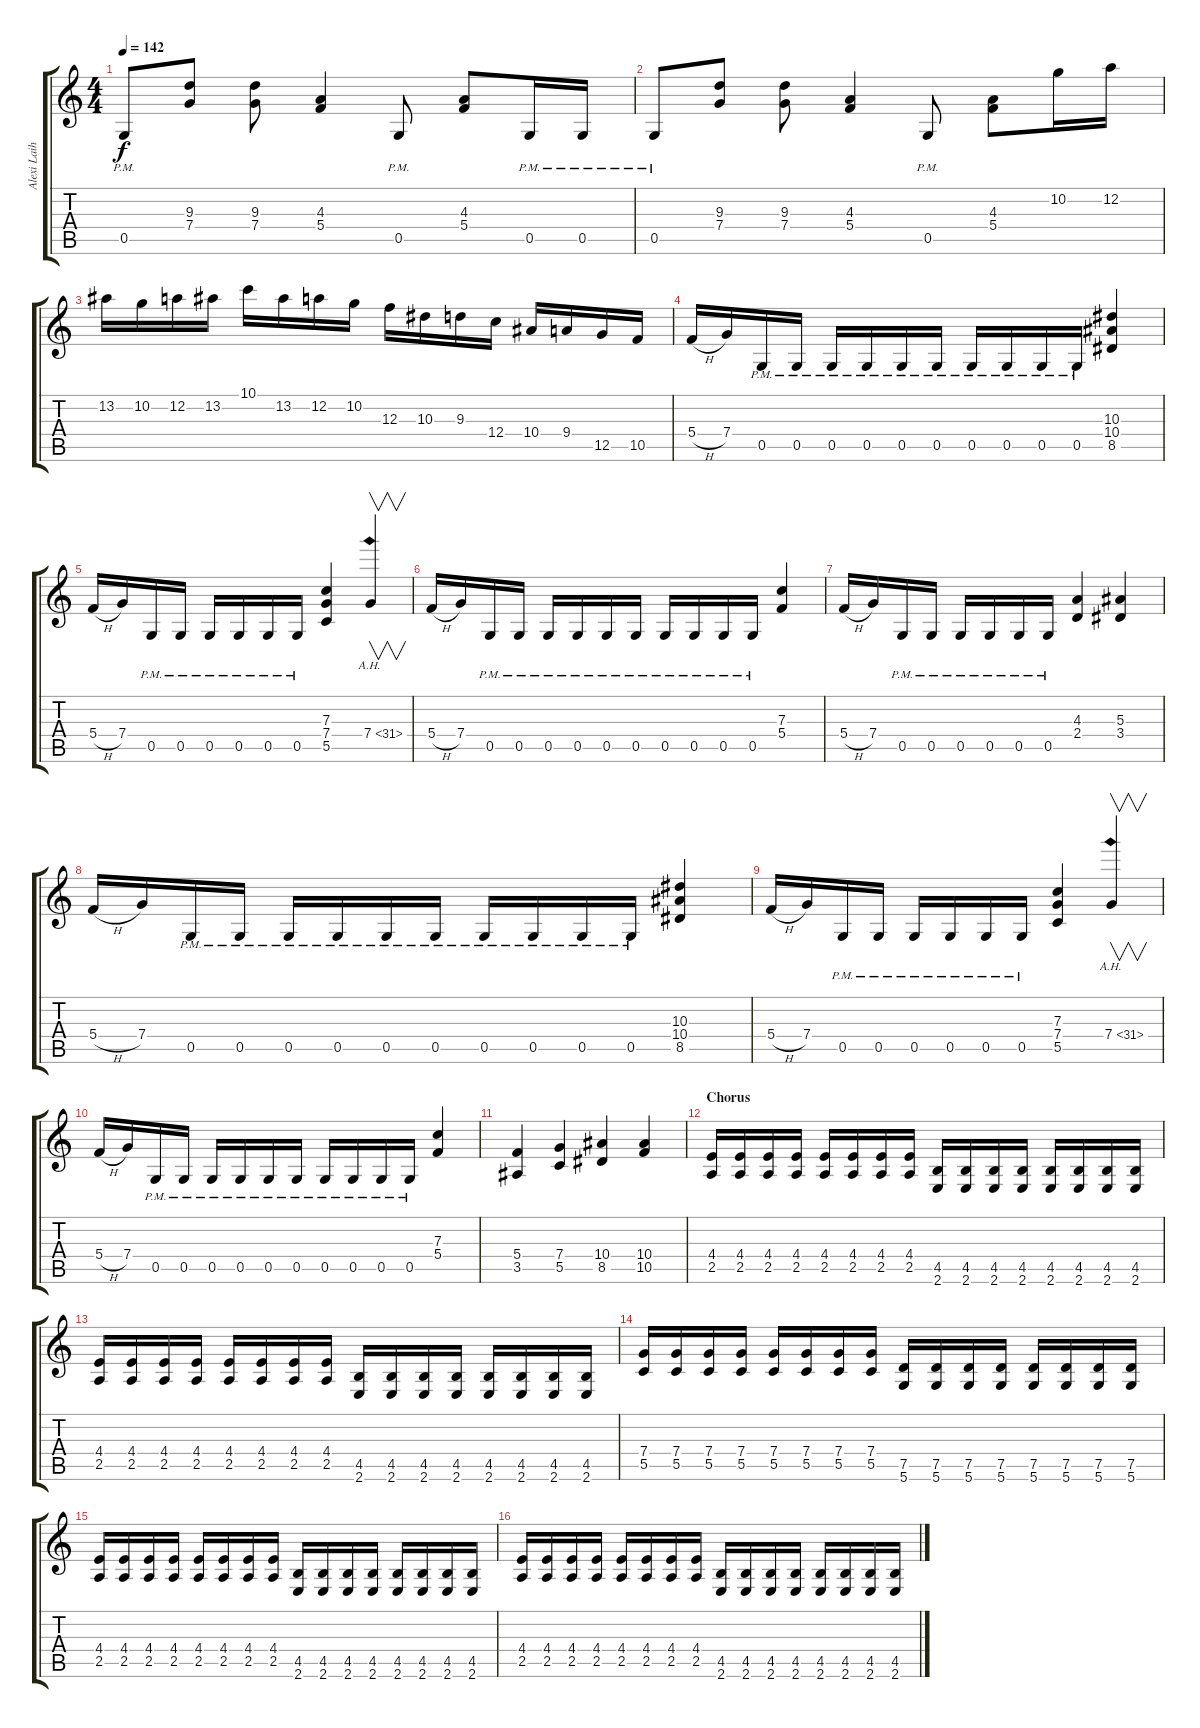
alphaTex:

\track ("Alexi Laiho" "Alexi Laih") {instrument distortionguitar}
\staff {score tabs}
\tuning (D4 A3 F3 C3 G2 D2) {hide}
\ts (4 4)
\tempo 142
\clef g2
\ks c
0.5{pm}.8{dy f} (9.3 7.4).8 (9.3 7.4).8 (4.3 5.4).4 0.5{pm}.8 (4.3 5.4).8 0.5{pm}.16 0.5{pm}.16 |
0.5{pm}.8 (9.3 7.4).8 (9.3 7.4).8 (4.3 5.4).4 0.5{pm}.8 (4.3 5.4).8 10.2.16 12.2.16 |
13.2.16 10.2.16 12.2.16 13.2.16 10.1.16 13.2.16 12.2.16 10.2.16 12.3.16 10.3.16 9.3.16 12.4.16 10.4.16 9.4.16 12.5.16 10.5.16 |
5.4{h}.16 7.4.16 0.5{pm}.16 0.5{pm}.16 0.5{pm}.16 0.5{pm}.16 0.5{pm}.16 0.5{pm}.16 0.5{pm}.16 0.5{pm}.16 0.5{pm}.16 0.5{pm}.16 (10.3 10.4 8.5).4 |
5.4{h}.16 7.4.16 0.5{pm}.16 0.5{pm}.16 0.5{pm}.16 0.5{pm}.16 0.5{pm}.16 0.5{pm}.16 (7.3 7.4 5.5).4 7.4{ah 24}.4{v} |
5.4{h}.16 7.4.16 0.5{pm}.16 0.5{pm}.16 0.5{pm}.16 0.5{pm}.16 0.5{pm}.16 0.5{pm}.16 0.5{pm}.16 0.5{pm}.16 0.5{pm}.16 0.5{pm}.16 (7.3 5.4).4 |
5.4{h}.16 7.4.16 0.5{pm}.16 0.5{pm}.16 0.5{pm}.16 0.5{pm}.16 0.5{pm}.16 0.5{pm}.16 (4.3 2.4).4 (5.3 3.4).4 |
5.4{h}.16 7.4.16 0.5{pm}.16 0.5{pm}.16 0.5{pm}.16 0.5{pm}.16 0.5{pm}.16 0.5{pm}.16 0.5{pm}.16 0.5{pm}.16 0.5{pm}.16 0.5{pm}.16 (10.3 10.4 8.5).4 |
5.4{h}.16 7.4.16 0.5{pm}.16 0.5{pm}.16 0.5{pm}.16 0.5{pm}.16 0.5{pm}.16 0.5{pm}.16 (7.3 7.4 5.5).4 7.4{ah 24}.4{v} |
5.4{h}.16 7.4.16 0.5{pm}.16 0.5{pm}.16 0.5{pm}.16 0.5{pm}.16 0.5{pm}.16 0.5{pm}.16 0.5{pm}.16 0.5{pm}.16 0.5{pm}.16 0.5{pm}.16 (7.3 5.4).4 |
(5.4 3.5).4 (7.4 5.5).4 (10.4 8.5).4 (10.4 10.5).4 |
\section ("" "Chorus")
(4.4 2.5).16 (4.4 2.5).16 (4.4 2.5).16 (4.4 2.5).16 (4.4 2.5).16 (4.4 2.5).16 (4.4 2.5).16 (4.4 2.5).16 (4.5 2.6).16 (4.5 2.6).16 (4.5 2.6).16 (4.5 2.6).16 (4.5 2.6).16 (4.5 2.6).16 (4.5 2.6).16 (4.5 2.6).16 |
(4.4 2.5).16 (4.4 2.5).16 (4.4 2.5).16 (4.4 2.5).16 (4.4 2.5).16 (4.4 2.5).16 (4.4 2.5).16 (4.4 2.5).16 (4.5 2.6).16 (4.5 2.6).16 (4.5 2.6).16 (4.5 2.6).16 (4.5 2.6).16 (4.5 2.6).16 (4.5 2.6).16 (4.5 2.6).16 |
(7.4 5.5).16 (7.4 5.5).16 (7.4 5.5).16 (7.4 5.5).16 (7.4 5.5).16 (7.4 5.5).16 (7.4 5.5).16 (7.4 5.5).16 (7.5 5.6).16 (7.5 5.6).16 (7.5 5.6).16 (7.5 5.6).16 (7.5 5.6).16 (7.5 5.6).16 (7.5 5.6).16 (7.5 5.6).16 |
(4.4 2.5).16 (4.4 2.5).16 (4.4 2.5).16 (4.4 2.5).16 (4.4 2.5).16 (4.4 2.5).16 (4.4 2.5).16 (4.4 2.5).16 (4.5 2.6).16 (4.5 2.6).16 (4.5 2.6).16 (4.5 2.6).16 (4.5 2.6).16 (4.5 2.6).16 (4.5 2.6).16 (4.5 2.6).16 |
(4.4 2.5).16 (4.4 2.5).16 (4.4 2.5).16 (4.4 2.5).16 (4.4 2.5).16 (4.4 2.5).16 (4.4 2.5).16 (4.4 2.5).16 (4.5 2.6).16 (4.5 2.6).16 (4.5 2.6).16 (4.5 2.6).16 (4.5 2.6).16 (4.5 2.6).16 (4.5 2.6).16 (4.5 2.6).16
